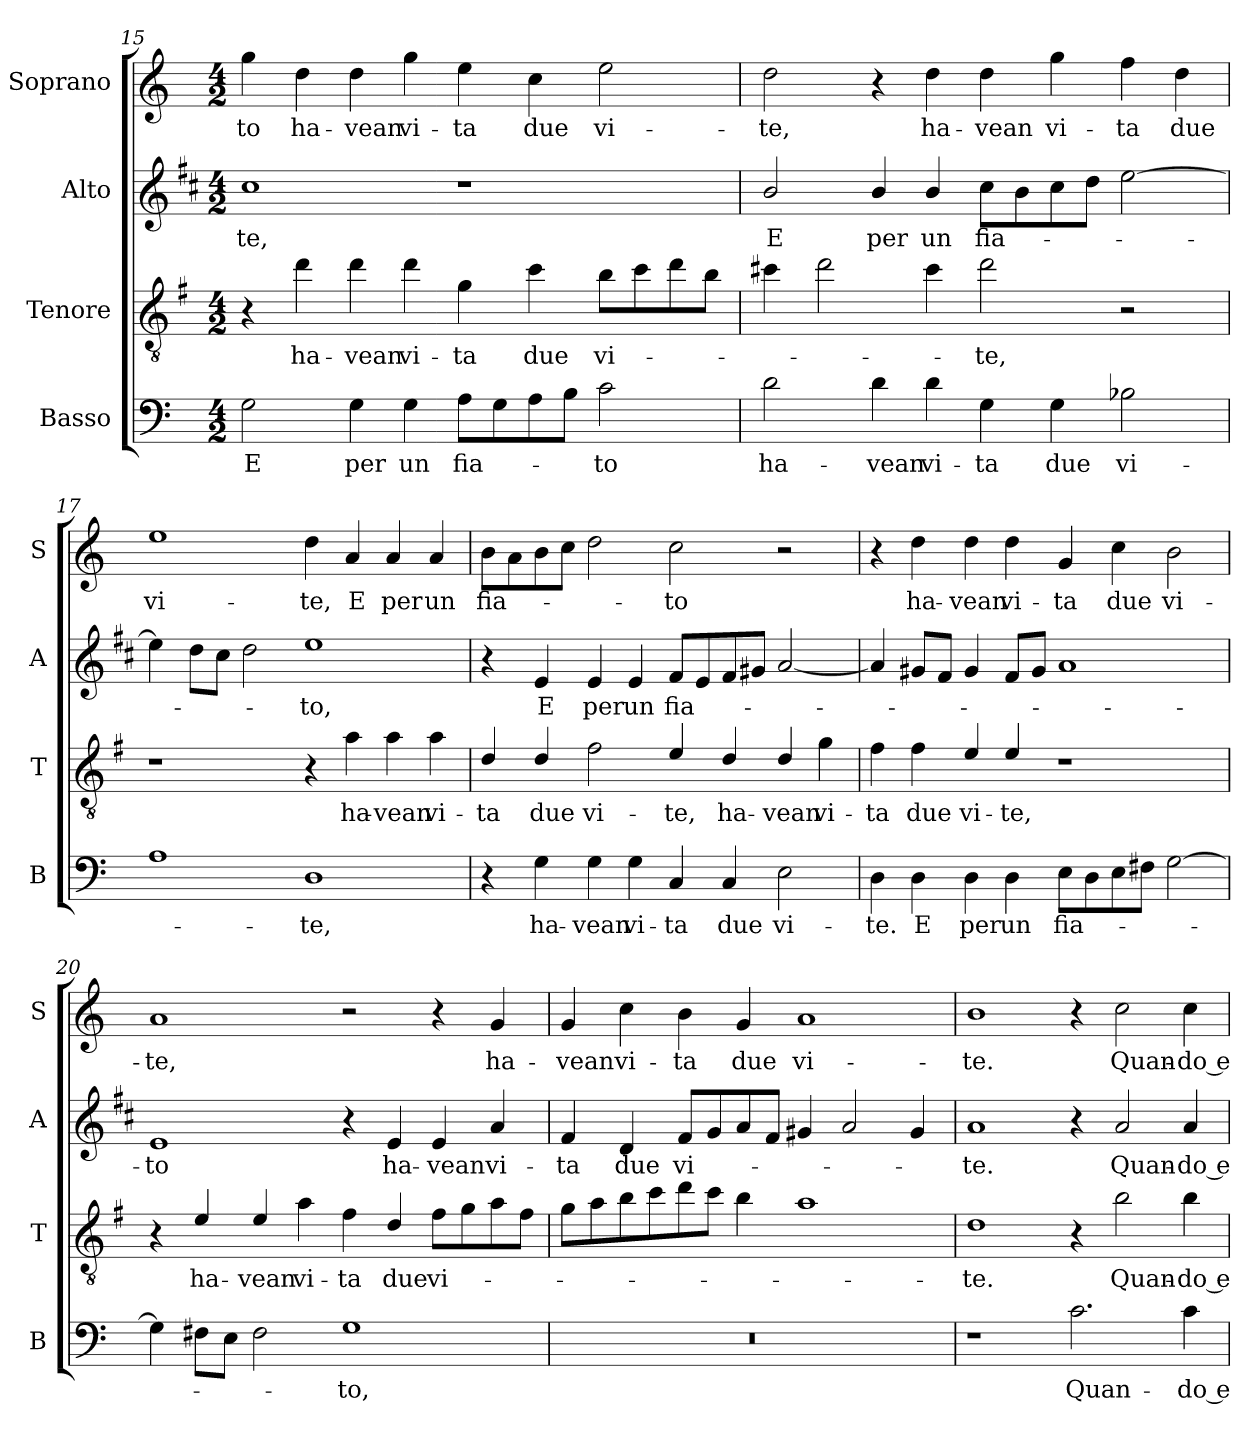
**kern	**text	**kern	**text	**kern	**text	**kern	**text
*part4	*part4	*part3	*part3	*part2	*part2	*part1	*part1
*staff4	*staff4	*staff3	*staff3	*staff2	*staff2	*staff1	*staff1
*I"Basso	*	*I"Tenore	*	*I"Alto	*	*I"Soprano	*
*I'B	*	*I'T	*	*I'A	*	*I'S	*
*clefF4	*	*clefGv2	*	*clefG2	*	*clefG2	*
*	*	*ITrd4c7	*	*ITrd1c2	*	*	*
*k[]	*	*k[]	*	*k[]	*	*k[]	*
*C:	*	*C:	*	*C:	*	*C:	*
*M4/2	*	*M4/2	*	*M4/2	*	*M4/2	*
=15	=15	=15	=15	=15	=15	=15	=15
!	!LO:LY:b	!	!	!	!LO:LY:b	!	!LO:LY:b
2G\	E	4r	.	1b	-te,	4gg\	-to
!	!	!	!LO:LY:b	!	!	!	!LO:LY:b
.	.	4g\	ha-	.	.	4dd\	ha-
!	!LO:LY:b	!	!LO:LY:b	!	!	!	!LO:LY:b
4G\	per	4g\	-vean	.	.	4dd\	-vean
!	!LO:LY:b	!	!LO:LY:b	!	!	!	!LO:LY:b
4G\	un	4g\	vi-	.	.	4gg\	vi-
!	!LO:LY:b	!	!LO:LY:b	!	!	!	!LO:LY:b
8A\L	fia-	4c\	-ta	1r	.	4ee\	-ta
8G\	.	.	.	.	.	.	.
!	!	!	!LO:LY:b	!	!	!	!LO:LY:b
8A\	.	4f\	due	.	.	4cc\	due
8B\J	.	.	.	.	.	.	.
!	!LO:LY:b	!	!LO:LY:b	!	!	!	!LO:LY:b
2c\	-to	8e\L	vi-	.	.	2ee\	vi-
.	.	8f\	.	.	.	.	.
.	.	8g\	.	.	.	.	.
.	.	8e\J	.	.	.	.	.
=16	=16	=16	=16	=16	=16	=16	=16
!	!LO:LY:b	!	!	!	!LO:LY:b	!	!LO:LY:b
2d\	ha-	4f#X\	.	2a/	E	2dd\	-te,
.	.	2g\	.	.	.	.	.
!	!LO:LY:b	!	!	!	!LO:LY:b	!	!
4d\	-vean	.	.	4a/	per	4r	.
!	!LO:LY:b	!	!	!	!LO:LY:b	!	!LO:LY:b
4d\	vi-	4f#\	.	4a/	un	4dd\	ha-
!	!LO:LY:b	!	!LO:LY:b	!	!LO:LY:b	!	!LO:LY:b
4G\	-ta	2g\	-te,	8b\L	fia-	4dd\	-vean
.	.	.	.	8a\	.	.	.
!	!LO:LY:b	!	!	!	!	!	!LO:LY:b
4G\	due	.	.	8b\	.	4gg\	vi-
.	.	.	.	8cc\J	.	.	.
!	!LO:LY:b	!	!	!	!	!	!LO:LY:b
2B-X\	vi-	2r	.	[2dd\	.	4ff\	-ta
!	!	!	!	!	!	!	!LO:LY:b
.	.	.	.	.	.	4dd\	due
!!LO:LB:g=z
=17	=17	=17	=17	=17	=17	=17	=17
!	!	!	!	!	!	!	!LO:LY:b
1A	.	1r	.	4dd\]	.	1ee	vi-
.	.	.	.	8cc\L	.	.	.
.	.	.	.	8b\J	.	.	.
.	.	.	.	2cc\	.	.	.
!	!LO:LY:b	!	!	!	!LO:LY:b	!	!LO:LY:b
1D	-te,	4r	.	1dd	-to,	4dd\	-te,
!	!	!	!LO:LY:b	!	!	!	!LO:LY:b
.	.	4d\	ha-	.	.	4a/	E
!	!	!	!LO:LY:b	!	!	!	!LO:LY:b
.	.	4d\	-vean	.	.	4a/	per
!	!	!	!LO:LY:b	!	!	!	!LO:LY:b
.	.	4d\	vi-	.	.	4a/	un
=18	=18	=18	=18	=18	=18	=18	=18
!	!	!	!LO:LY:b	!	!	!	!LO:LY:b
4r	.	4G/	-ta	4r	.	8b\L	fia-
.	.	.	.	.	.	8a\	.
!	!LO:LY:b	!	!LO:LY:b	!	!LO:LY:b	!	!
4G\	ha-	4G/	due	4d/	E	8b\	.
.	.	.	.	.	.	8cc\J	.
!	!LO:LY:b	!	!LO:LY:b	!	!LO:LY:b	!	!
4G\	-vean	2B\	vi-	4d/	per	2dd\	.
!	!LO:LY:b	!	!	!	!LO:LY:b	!	!
4G\	vi-	.	.	4d/	un	.	.
!	!LO:LY:b	!	!LO:LY:b	!	!LO:LY:b	!	!LO:LY:b
4C/	-ta	4A/	-te,	8e/L	fia-	2cc\	-to
.	.	.	.	8d/	.	.	.
!	!LO:LY:b	!	!LO:LY:b	!	!	!	!
4C/	due	4G/	ha-	8e/	.	.	.
.	.	.	.	8f#X/J	.	.	.
!	!LO:LY:b	!	!LO:LY:b	!	!	!	!
2E\	vi-	4G/	-vean	[2g/	.	2r	.
!	!	!	!LO:LY:b	!	!	!	!
.	.	4c\	vi-	.	.	.	.
=19	=19	=19	=19	=19	=19	=19	=19
!	!LO:LY:b	!	!LO:LY:b	!	!	!	!
4D\	-te.	4B\	-ta	4g/]	.	4r	.
!	!LO:LY:b	!	!LO:LY:b	!	!	!	!LO:LY:b
4D\	E	4B\	due	8f#X/L	.	4dd\	ha-
.	.	.	.	8e/J	.	.	.
!	!LO:LY:b	!	!LO:LY:b	!	!	!	!LO:LY:b
4D\	per	4A/	vi-	4f#/	.	4dd\	-vean
!	!LO:LY:b	!	!LO:LY:b	!	!	!	!LO:LY:b
4D\	un	4A/	-te,	8e/L	.	4dd\	vi-
.	.	.	.	8f#/J	.	.	.
!	!LO:LY:b	!	!	!	!	!	!LO:LY:b
8E\L	fia-	1r	.	1g	.	4g/	-ta
8D\	.	.	.	.	.	.	.
!	!	!	!	!	!	!	!LO:LY:b
8E\	.	.	.	.	.	4cc\	due
8F#X\J	.	.	.	.	.	.	.
!	!	!	!	!	!	!	!LO:LY:b
[2G\	.	.	.	.	.	2b\	vi-
=20	=20	=20	=20	=20	=20	=20	=20
!	!	!	!	!	!LO:LY:b	!	!LO:LY:b
4G\]	.	4r	.	1d	-to	1a	-te,
!	!	!	!LO:LY:b	!	!	!	!
8F#X\L	.	4A/	ha-	.	.	.	.
8E\J	.	.	.	.	.	.	.
!	!	!	!LO:LY:b	!	!	!	!
2F#\	.	4A/	-vean	.	.	.	.
!	!	!	!LO:LY:b	!	!	!	!
.	.	4d\	vi-	.	.	.	.
!	!LO:LY:b	!	!LO:LY:b	!	!	!	!
1G	-to,	4B\	-ta	4r	.	2r	.
!	!	!	!LO:LY:b	!	!LO:LY:b	!	!
.	.	4G/	due	4d/	ha-	.	.
!	!	!	!LO:LY:b	!	!LO:LY:b	!	!
.	.	8B\L	vi-	4d/	-vean	4r	.
.	.	8c\	.	.	.	.	.
!	!	!	!	!	!LO:LY:b	!	!LO:LY:b
.	.	8d\	.	4g/	vi-	4g/	ha-
.	.	8B\J	.	.	.	.	.
!!LO:LB:g=z
=21	=21	=21	=21	=21	=21	=21	=21
!	!	!	!	!	!LO:LY:b	!	!LO:LY:b
0r	.	8c\L	.	4e/	-ta	4g/	-vean
.	.	8d\	.	.	.	.	.
!	!	!	!	!	!LO:LY:b	!	!LO:LY:b
.	.	8e\	.	4c/	due	4cc\	vi-
.	.	8f\	.	.	.	.	.
!	!	!	!	!	!LO:LY:b	!	!LO:LY:b
.	.	8g\	.	8e/L	vi-	4b\	-ta
.	.	8f\J	.	8f/	.	.	.
!	!	!	!	!	!	!	!LO:LY:b
.	.	4e\	.	8g/	.	4g/	due
.	.	.	.	8e/J	.	.	.
!	!	!	!	!	!	!	!LO:LY:b
.	.	1d	.	4f#X/	.	1a	vi-
.	.	.	.	2g/	.	.	.
.	.	.	.	4f#/	.	.	.
=22	=22	=22	=22	=22	=22	=22	=22
!	!	!	!LO:LY:b	!	!LO:LY:b	!	!LO:LY:b
1r	.	1G	-te.	1g	-te.	1b	-te.
!	!LO:LY:b	!	!	!	!	!	!
2.c\	Quan-	4r	.	4r	.	4r	.
!	!	!	!LO:LY:b	!	!LO:LY:b	!	!LO:LY:b
.	.	2e\	Quan-	2g/	Quan-	2cc\	Quan-
!	!LO:LY:b	!	!LO:LY:b	!	!LO:LY:b	!	!LO:LY:b
4c\	-do e-	4e\	-do e-	4g/	-do e-	4cc\	-do e-
=	=	=	=	=	=	=	=
*-	*-	*-	*-	*-	*-	*-	*-
